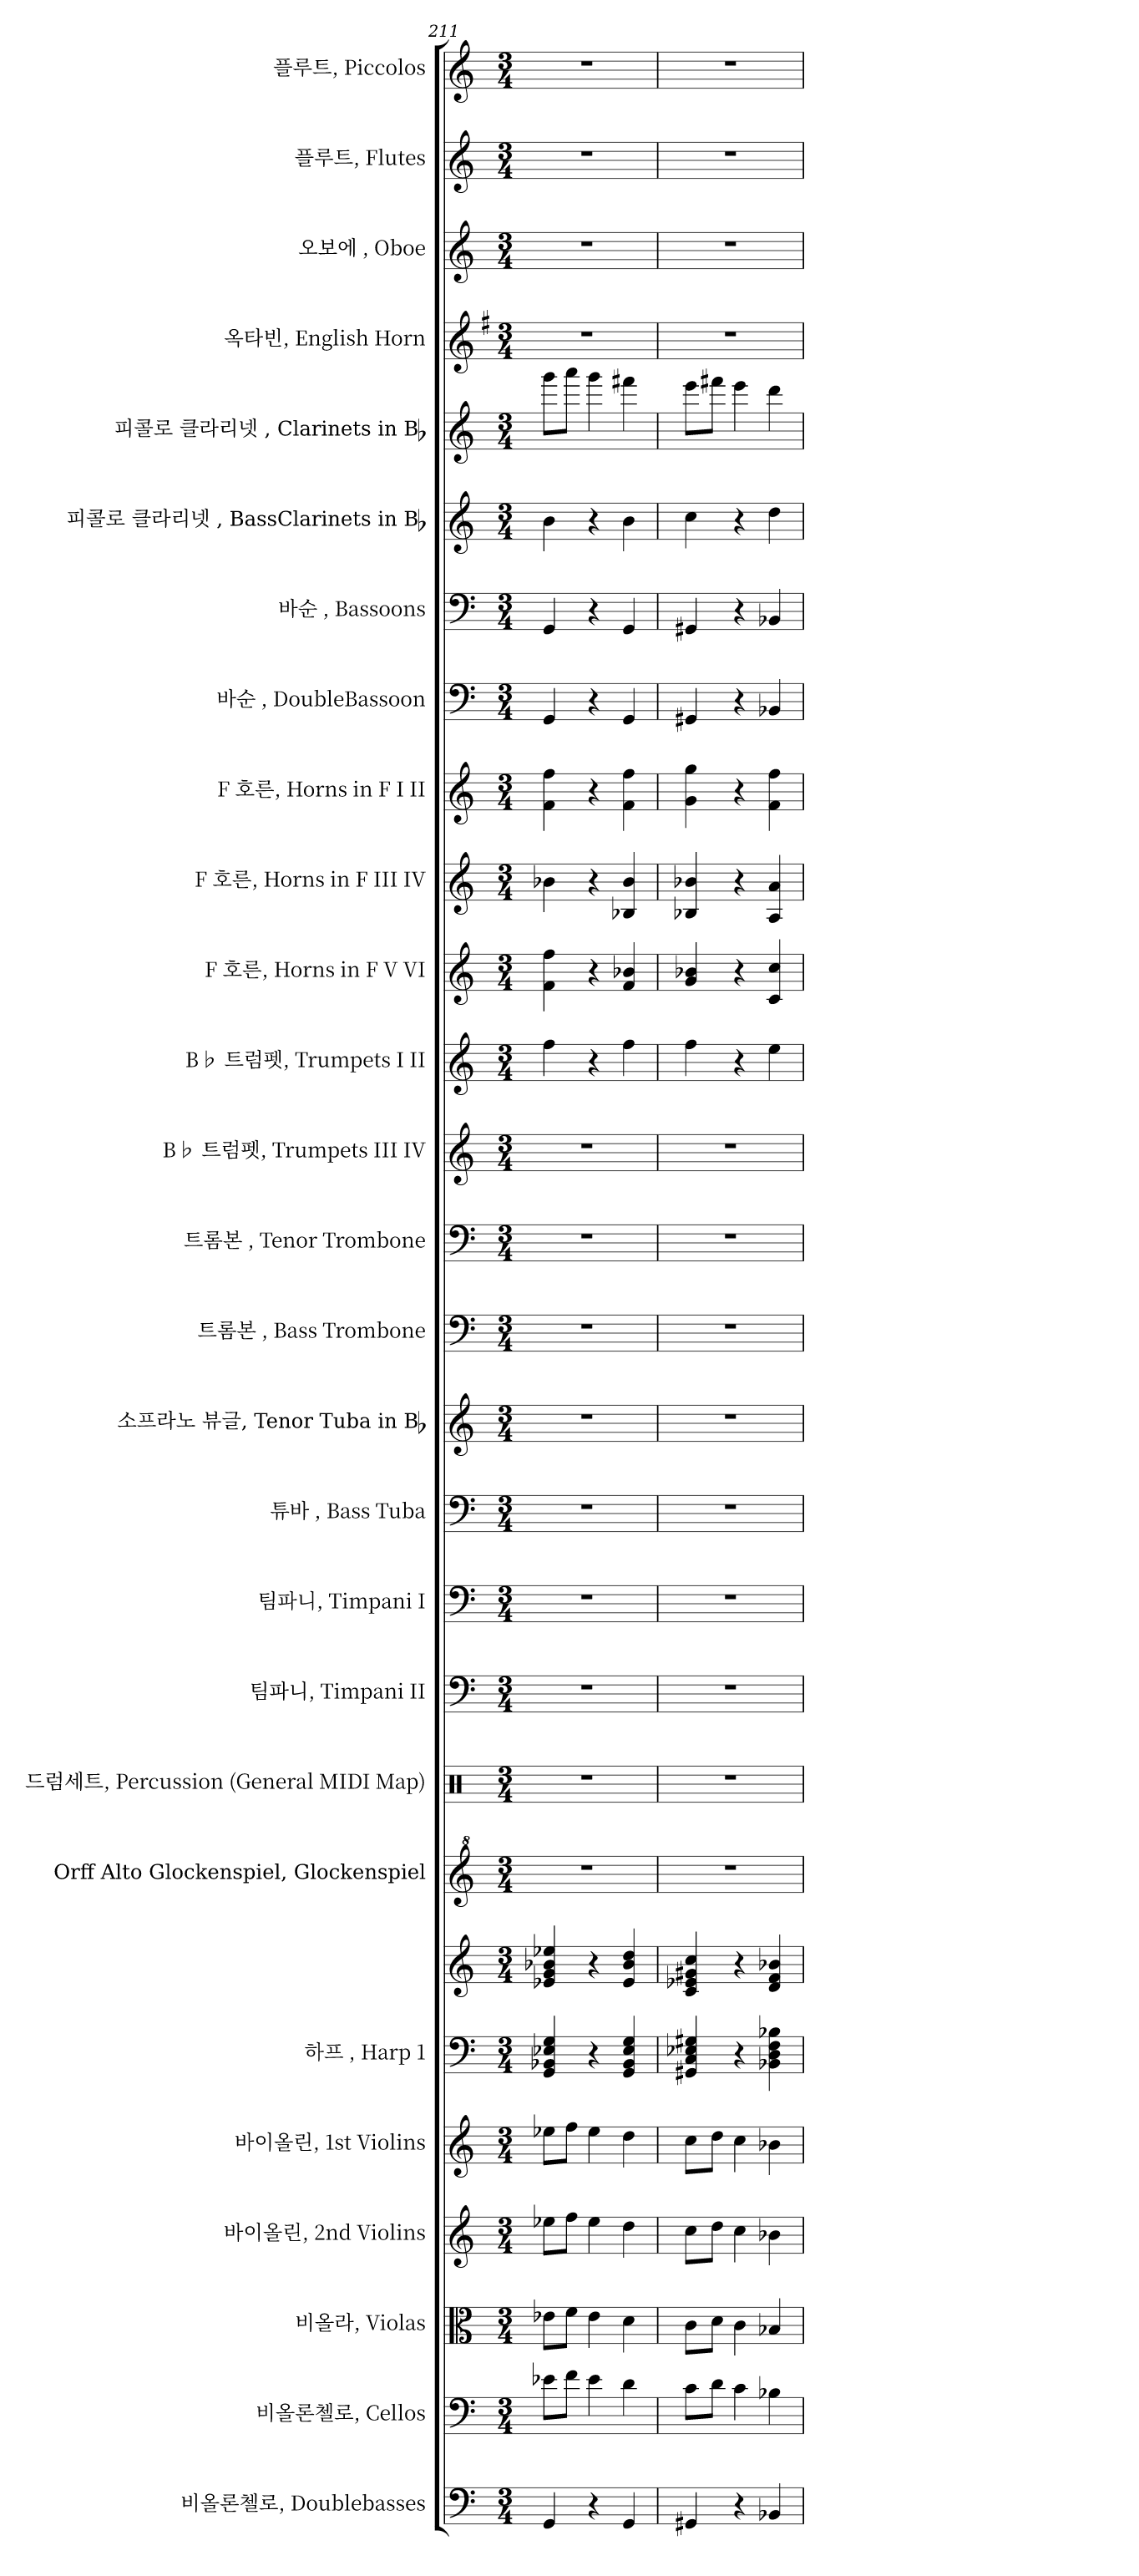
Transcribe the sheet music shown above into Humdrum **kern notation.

**kern	**kern	**kern	**kern	**kern	**kern	**kern	**kern	**kern	**kern	**kern	**kern	**kern	**kern	**kern	**kern	**kern	**kern	**kern	**kern	**kern	**kern	**kern	**kern	**kern	**kern	**kern	**kern
*part27	*part26	*part25	*part24	*part23	*part22	*part22	*part21	*part20	*part19	*part18	*part17	*part16	*part15	*part14	*part13	*part12	*part11	*part10	*part9	*part8	*part7	*part6	*part5	*part4	*part3	*part2	*part1
*staff28	*staff27	*staff26	*staff25	*staff24	*staff23	*staff22	*staff21	*staff20	*staff19	*staff18	*staff17	*staff16	*staff15	*staff14	*staff13	*staff12	*staff11	*staff10	*staff9	*staff8	*staff7	*staff6	*staff5	*staff4	*staff3	*staff2	*staff1
*I"비올론첼로, Doublebasses	*I"비올론첼로, Cellos	*I"비올라, Violas	*I"바이올린, 2nd Violins	*I"바이올린, 1st Violins	*I"하프 , Harp 1	*	*I"Orff Alto Glockenspiel, Glockenspiel	*I"드럼세트, Percussion (General MIDI Map)	*I"팀파니, Timpani II	*I"팀파니, Timpani I	*I"튜바 , Bass Tuba	*I"소프라노 뷰글, Tenor Tuba in Bb	*I"트롬본 , Bass Trombone	*I"트롬본 , Tenor Trombone	*I"B♭ 트럼펫, Trumpets III IV	*I"B♭ 트럼펫, Trumpets I II	*I"F 호른, Horns in F  V  VI	*I"F 호른, Horns in F III IV	*I"F 호른, Horns in F  I  II	*I"바순 , DoubleBassoon	*I"바순 , Bassoons	*I"피콜로 클라리넷 , BassClarinets in Bb	*I"피콜로 클라리넷 , Clarinets in Bb	*I"옥타빈, English Horn	*I"오보에 , Oboe	*I"플루트, Flutes	*I"플루트, Piccolos
*	*	*I'Vlas.	*I'Vlns.	*I'Vlns.	*I'Hrp.	*	*I'O. A. Glk.	*	*I'Timp.	*I'Timp.	*I'Tba.	*	*I'Tbn.	*I'Tbn.	*I'B♭ Tpt.	*I'B♭ Tpt.	*I'F Hn.	*I'F Hn.	*I'F Hn.	*	*I'Bsn.	*	*	*	*I'Ob.	*I'Fl.	*
*clefF4	*clefF4	*clefC3	*clefG2	*clefG2	*clefF4	*clefG2	*clefG^2	*clefX	*clefF4	*clefF4	*clefF4	*clefG2	*clefF4	*clefF4	*clefG2	*clefG2	*clefG2	*clefG2	*clefG2	*clefF4	*clefF4	*clefG2	*clefG2	*clefG2	*clefG2	*clefG2	*clefG2
*	*	*	*	*	*	*	*	*	*	*	*	*	*	*	*ITrd1c2	*ITrd1c2	*ITrd4c7	*ITrd4c7	*ITrd4c7	*	*	*ITrd-5c-8	*ITrd-5c-8	*ITrd4c7	*	*	*
*k[]	*k[]	*k[]	*k[]	*k[]	*k[]	*k[]	*k[]	*k[]	*k[]	*k[]	*k[]	*k[]	*k[]	*k[]	*k[b-e-]	*k[b-e-]	*k[b-]	*k[b-]	*k[b-]	*k[]	*k[]	*k[b-e-a-d-]	*k[b-e-a-d-]	*k[]	*k[]	*k[]	*k[]
*M3/4	*M3/4	*M3/4	*M3/4	*M3/4	*M3/4	*M3/4	*M3/4	*M3/4	*M3/4	*M3/4	*M3/4	*M3/4	*M3/4	*M3/4	*M3/4	*M3/4	*M3/4	*M3/4	*M3/4	*M3/4	*M3/4	*M3/4	*M3/4	*M3/4	*M3/4	*M3/4	*M3/4
=211	=211	=211	=211	=211	=211	=211	=211	=211	=211	=211	=211	=211	=211	=211	=211	=211	=211	=211	=211	=211	=211	=211	=211	=211	=211	=211	=211
4GG/	8e-X\L	8e-X\L	8ee-X\L	8ee-X\L	4GG/ 4BB-X/ 4E-X/ 4G/	4e-X/ 4g/ 4b-X/ 4ee-X/	2.r	2.r	2.r	2.r	2.r	2.r	2.r	2.r	2.r	4ee-\	4B-\ 4b-\	4e-X\	4B-\ 4b-\	4GG/	4GG/	4gg\	8eeee-\L	2.r	2.r	2.r	2.r
.	8f\J	8f\J	8ff\J	8ff\J	.	.	.	.	.	.	.	.	.	.	.	.	.	.	.	.	.	.	8ffff\J	.	.	.	.
4r	4e-\	4e-\	4ee-\	4ee-\	4r	4r	.	.	.	.	.	.	.	.	.	4r	4r	4r	4r	4r	4r	4r	4eeee-\	.	.	.	.
4GG/	4d\	4d\	4dd\	4dd\	4GG/ 4BB-/ 4E-/ 4G/	4e-/ 4b-/ 4dd/	.	.	.	.	.	.	.	.	.	4ee-\	4B-/ 4e-X/	4E-X/ 4e-/	4B-\ 4b-\	4GG/	4GG/	4gg\	4ddddn\	.	.	.	.
=212	=212	=212	=212	=212	=212	=212	=212	=212	=212	=212	=212	=212	=212	=212	=212	=212	=212	=212	=212	=212	=212	=212	=212	=212	=212	=212	=212
4GG#X/	8c\L	8c\L	8cc\L	8cc\L	4GG#X/ 4C/ 4E-X/ 4G#X/	4c/ 4e-X/ 4g#X/ 4cc/	2.r	2.r	2.r	2.r	2.r	2.r	2.r	2.r	2.r	4ee-\	4c/ 4e-X/	4E-X/ 4e-X/	4c\ 4cc\	4GG#X/	4GG#X/	4aa-\	8cccc\L	2.r	2.r	2.r	2.r
.	8d\J	8d\J	8dd\J	8dd\J	.	.	.	.	.	.	.	.	.	.	.	.	.	.	.	.	.	.	8ddddn\J	.	.	.	.
4r	4c\	4c\	4cc\	4cc\	4r	4r	.	.	.	.	.	.	.	.	.	4r	4r	4r	4r	4r	4r	4r	4cccc\	.	.	.	.
4BB-X/	4B-X\	4B-X/	4b-X\	4b-X\	4BB-X\ 4D\ 4F\ 4B-X\	4d/ 4f/ 4b-X/	.	.	.	.	.	.	.	.	.	4dd\	4F/ 4f/	4D/ 4d/	4B-\ 4b-\	4BB-X/	4BB-X/	4bb-\	4bbb-\	.	.	.	.
=	=	=	=	=	=	=	=	=	=	=	=	=	=	=	=	=	=	=	=	=	=	=	=	=	=	=	=
*-	*-	*-	*-	*-	*-	*-	*-	*-	*-	*-	*-	*-	*-	*-	*-	*-	*-	*-	*-	*-	*-	*-	*-	*-	*-	*-	*-
